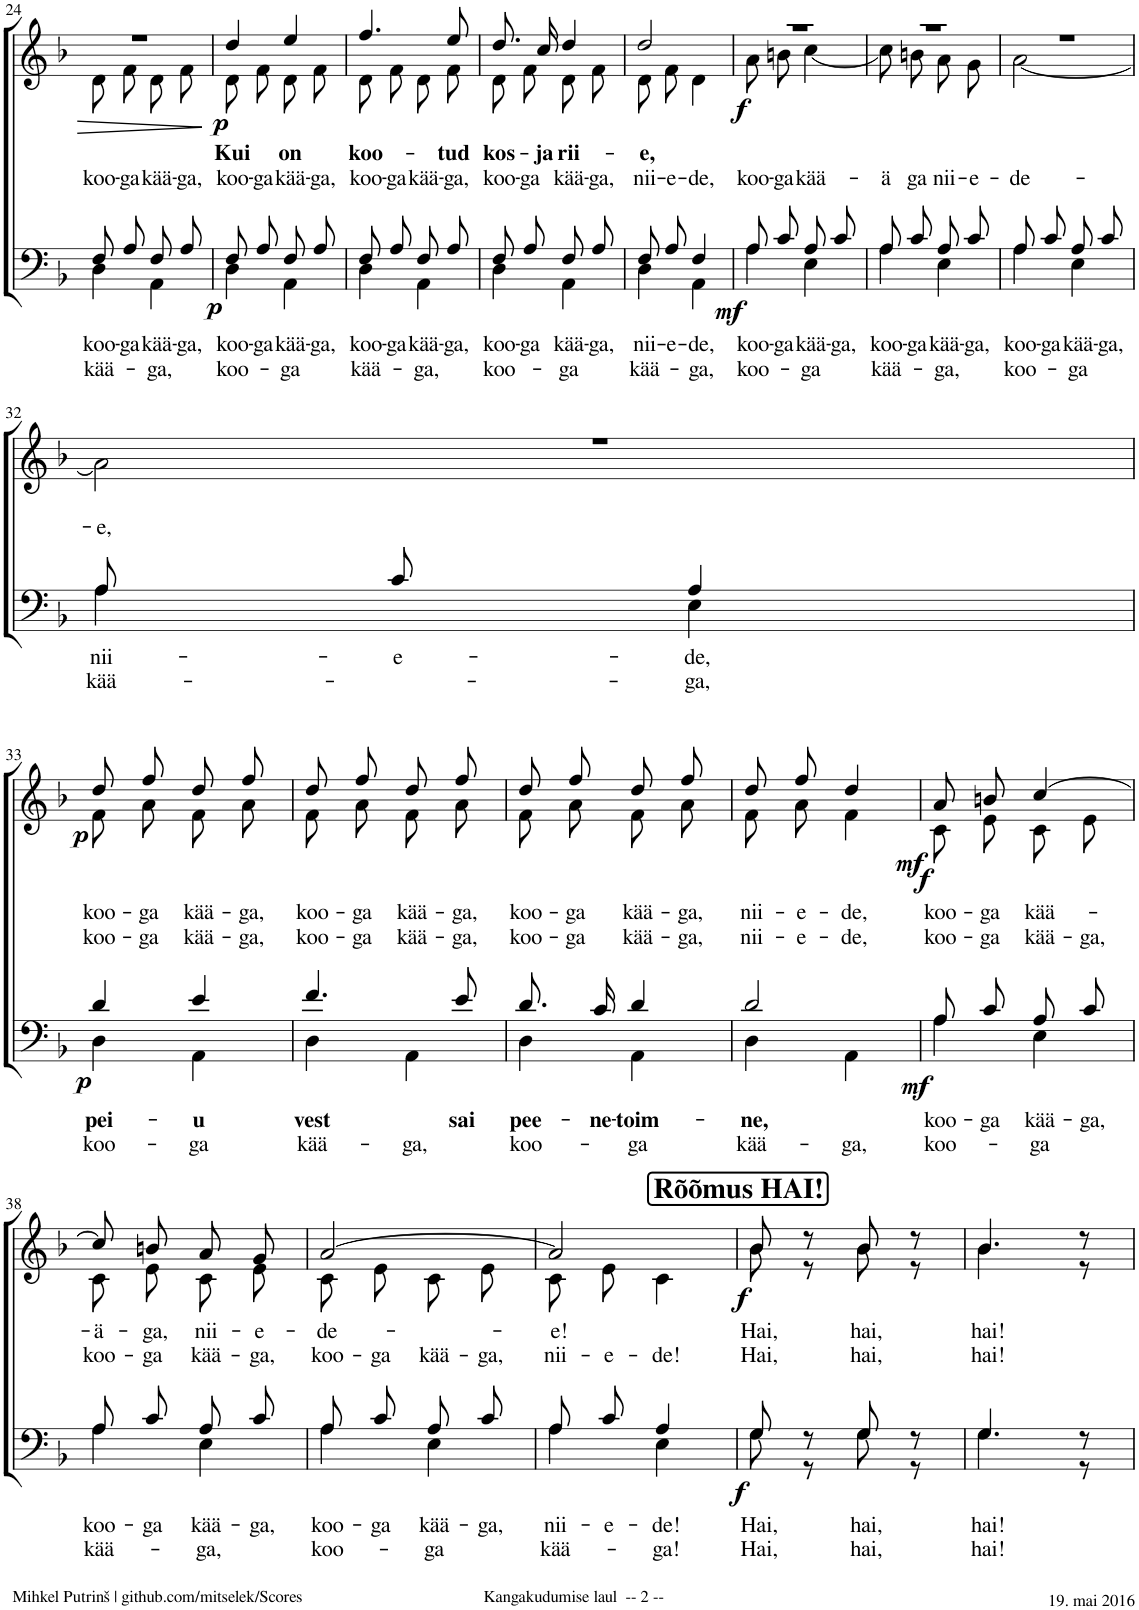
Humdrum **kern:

**kern	**text	**text	**dynam	**kern	**text	**text	**dynam
*part2	*part2	*part2	*part2	*part1	*part1	*part1	*part1
*staff2	*staff2	*staff2	*staff2	*staff1	*staff1	*staff1	*staff1
*I"T B	*	*	*	*I"S A	*	*	*
!!LO:PB:g=z
*clefF4	*	*	*	*clefG2	*	*	*
*k[b-]	*	*	*	*k[b-]	*	*	*
*M2/4	*	*	*	*M2/4	*	*	*
=24	=24	=24	=24	=24	=24	=24	=24
*^	*	*	*	*	*	*	*
!	!	!LO:LY:b	!	!	!	!	!	!
*	*^	*	*	*	*	*	*	*
!	!	!	!	!LO:LY:b	!	!	!	!LO:LY:b	!
*	*	*	*	*	*	*^	*	*	*
2ryy	8F/L	4D\	.	kää-	.	2r	8d\L	.	koo-	.
!	!	!	!LO:LY:b	!	!	!	!	!	!LO:LY:b	!
.	8A/J	.	-ga	.	.	.	8f\J	.	-ga	.
!	!	!	!LO:LY:b	!	!	!	!	!	!	!
!	!	!	!	!LO:LY:b	!	!	!	!	!LO:LY:b	!
.	8F/L	4AA\	.	-ga,	.	.	8d\L	.	kää-	.
!	!	!	!LO:LY:b	!	!	!	!	!	!LO:LY:b	!
.	8A/J	.	-ga,	.	.	.	8f\J	.	-ga,	.
=25	=25	=25	=25	=25	=25	=25	=25	=25	=25	=25
!	!	!	!LO:LY:b	!	!	!	!	!	!	!
!	!	!	!	!LO:LY:b	!	!	!	!LO:LY:b	!	!
!	!	!	!	!	!LO:DY:b	!	!	!	!LO:LY:b	!LO:DY:b
2ryy	8F/L	4D\	.	koo-	p	4dd/	8d\L	.	koo-	p
!	!	!	!LO:LY:b	!	!	!	!	!	!LO:LY:b	!
.	8A/J	.	-ga	.	.	.	8f\J	.	-ga	.
!	!	!	!LO:LY:b	!	!	!	!	!	!	!
!	!	!	!	!LO:LY:b	!	!	!	!LO:LY:b	!	!
!	!	!	!	!	!	!	!	!	!LO:LY:b	!
.	8F/L	4AA\	.	-ga	.	4ee/	8d\L	.	kää-	.
!	!	!	!LO:LY:b	!	!	!	!	!	!LO:LY:b	!
.	8A/J	.	-ga,	.	.	.	8f\J	.	-ga,	.
=26	=26	=26	=26	=26	=26	=26	=26	=26	=26	=26
!	!	!	!LO:LY:b	!	!	!	!	!	!	!
!	!	!	!	!LO:LY:b	!	!	!	!LO:LY:b	!	!
!	!	!	!	!	!	!	!	!	!LO:LY:b	!
2ryy	8F/L	4D\	.	kää-	.	4.ff/	8d\L	.	koo-	.
!	!	!	!LO:LY:b	!	!	!	!	!	!LO:LY:b	!
.	8A/J	.	-ga	.	.	.	8f\J	.	-ga	.
!	!	!	!LO:LY:b	!	!	!	!	!	!	!
!	!	!	!	!LO:LY:b	!	!	!	!	!LO:LY:b	!
.	8F/L	4AA\	.	-ga,	.	.	8d\L	.	kää-	.
!	!	!	!LO:LY:b	!	!	!	!	!LO:LY:b	!	!
!	!	!	!	!	!	!	!	!	!LO:LY:b	!
.	8A/J	.	-ga,	.	.	8ee/	8f\J	.	-ga,	.
=27	=27	=27	=27	=27	=27	=27	=27	=27	=27	=27
!	!	!	!LO:LY:b	!	!	!	!	!	!	!
!	!	!	!	!LO:LY:b	!	!	!	!LO:LY:b	!	!
!	!	!	!	!	!	!	!	!	!LO:LY:b	!
2ryy	8F/L	4D\	.	koo-	.	8.dd/L	8d\L	.	koo-	.
!	!	!	!LO:LY:b	!	!	!	!	!	!LO:LY:b	!
.	8A/J	.	-ga	.	.	.	8f\J	.	-ga	.
!	!	!	!	!	!	!	!	!LO:LY:b	!	!
.	.	.	.	.	.	16cc/Jk	.	-ja	.	.
!	!	!	!LO:LY:b	!	!	!	!	!	!	!
!	!	!	!	!LO:LY:b	!	!	!	!LO:LY:b	!	!
!	!	!	!	!	!	!	!	!	!LO:LY:b	!
.	8F/L	4AA\	.	-ga	.	4dd/	8d\L	.	kää-	.
!	!	!	!LO:LY:b	!	!	!	!	!	!LO:LY:b	!
.	8A/J	.	-ga,	.	.	.	8f\J	.	-ga,	.
=28	=28	=28	=28	=28	=28	=28	=28	=28	=28	=28
!	!	!	!LO:LY:b	!	!	!	!	!	!	!
!	!	!	!	!LO:LY:b	!	!	!	!LO:LY:b	!	!
!	!	!	!	!	!	!	!	!	!LO:LY:b	!
2ryy	8F/L	4D\	.	kää-	.	2dd/	8d\L	.	nii-	.
!	!	!	!LO:LY:b	!	!	!	!	!	!LO:LY:b	!
.	8A/J	.	-e-	.	.	.	8f\J	.	-e-	.
!	!	!	!LO:LY:b	!	!	!	!	!	!	!
!	!	!	!	!LO:LY:b	!	!	!	!	!LO:LY:b	!
.	4F/	4AA\	.	-ga,	.	.	4d\	.	-de,	.
=29	=29	=29	=29	=29	=29	=29	=29	=29	=29	=29
!	!	!	!LO:LY:b	!	!	!	!	!	!	!
!	!	!	!	!LO:LY:b	!LO:DY:b	!	!	!	!LO:LY:b	!LO:DY:b
2ryy	8A/L	4A\	.	koo-	mf	2r	8a\L	.	koo-	f
!	!	!	!LO:LY:b	!	!	!	!	!	!LO:LY:b	!
.	8c/J	.	-ga	.	.	.	8bn\J	.	-ga	.
!	!	!	!LO:LY:b	!	!	!	!	!	!	!
!	!	!	!	!LO:LY:b	!	!	!	!	!LO:LY:b	!
.	8A/L	4E\	.	-ga	.	.	[4cc\	.	kää-	.
!	!	!	!LO:LY:b	!	!	!	!	!	!	!
.	8c/J	.	-ga,	.	.	.	.	.	.	.
=30	=30	=30	=30	=30	=30	=30	=30	=30	=30	=30
!	!	!	!LO:LY:b	!	!	!	!	!	!	!
!	!	!	!	!LO:LY:b	!	!	!	!	!LO:LY:b	!
2ryy	8A/L	4A\	.	kää-	.	2r	8cc\L]	.	-ä	.
!	!	!	!LO:LY:b	!	!	!	!	!	!LO:LY:b	!
.	8c/J	.	-ga	.	.	.	8bn\J	.	ga	.
!	!	!	!LO:LY:b	!	!	!	!	!	!	!
!	!	!	!	!LO:LY:b	!	!	!	!	!LO:LY:b	!
.	8A/L	4E\	.	-ga,	.	.	8a\L	.	nii-	.
!	!	!	!LO:LY:b	!	!	!	!	!	!LO:LY:b	!
.	8c/J	.	-ga,	.	.	.	8g\J	.	-e-	.
=31	=31	=31	=31	=31	=31	=31	=31	=31	=31	=31
!	!	!	!LO:LY:b	!	!	!	!	!	!	!
!	!	!	!	!LO:LY:b	!	!	!	!	!LO:LY:b	!
2ryy	8A/L	4A\	.	koo-	.	2r	[2a\	.	-de-	.
!	!	!	!LO:LY:b	!	!	!	!	!	!	!
.	8c/J	.	-ga	.	.	.	.	.	.	.
!	!	!	!LO:LY:b	!	!	!	!	!	!	!
!	!	!	!	!LO:LY:b	!	!	!	!	!	!
.	8A/L	4E\	.	-ga	.	.	.	.	.	.
!	!	!	!LO:LY:b	!	!	!	!	!	!	!
.	8c/J	.	-ga,	.	.	.	.	.	.	.
!!LO:LB:g=z	!!
=32	=32	=32	=32	=32	=32	=32	=32	=32	=32	=32
!	!	!	!LO:LY:b	!	!	!	!	!	!	!
!	!	!	!	!LO:LY:b	!	!	!	!	!LO:LY:b	!
2ryy	8A/L	4A\	.	kää-	.	2r	2a\]	.	-e,	.
!	!	!	!LO:LY:b	!	!	!	!	!	!	!
.	8c/J	.	-e-	.	.	.	.	.	.	.
!	!	!	!LO:LY:b	!	!	!	!	!	!	!
!	!	!	!	!LO:LY:b	!	!	!	!	!	!
.	4A/	4E\	.	-ga,	.	.	.	.	.	.
!!LO:LB:g=z	!!
=33	=33	=33	=33	=33	=33	=33	=33	=33	=33	=33
!	!	!	!LO:LY:b	!	!	!	!	!	!	!
!	!	!	!	!LO:LY:b	!	!	!	!LO:LY:b	!	!
!	!	!	!	!	!LO:DY:b	!	!	!	!LO:LY:b	!LO:DY:b
2ryy	4d/	4D\	.	koo-	p	8dd/L	8f\L	.	koo-	p
!	!	!	!	!	!	!	!	!LO:LY:b	!	!
!	!	!	!	!	!	!	!	!	!LO:LY:b	!
.	.	.	.	.	.	8ff/J	8a\J	.	-ga	.
!	!	!	!LO:LY:b	!	!	!	!	!	!	!
!	!	!	!	!LO:LY:b	!	!	!	!LO:LY:b	!	!
!	!	!	!	!	!	!	!	!	!LO:LY:b	!
.	4e/	4AA\	.	-ga	.	8dd/L	8f\L	.	kää-	.
!	!	!	!	!	!	!	!	!LO:LY:b	!	!
!	!	!	!	!	!	!	!	!	!LO:LY:b	!
.	.	.	.	.	.	8ff/J	8a\J	.	-ga,	.
=34	=34	=34	=34	=34	=34	=34	=34	=34	=34	=34
!	!	!	!LO:LY:b	!	!	!	!	!	!	!
!	!	!	!	!LO:LY:b	!	!	!	!LO:LY:b	!	!
!	!	!	!	!	!	!	!	!	!LO:LY:b	!
2ryy	4.f/	4D\	.	kää-	.	8dd/L	8f\L	.	koo-	.
!	!	!	!	!	!	!	!	!LO:LY:b	!	!
!	!	!	!	!	!	!	!	!	!LO:LY:b	!
.	.	.	.	.	.	8ff/J	8a\J	.	-ga	.
!	!	!	!	!LO:LY:b	!	!	!	!LO:LY:b	!	!
!	!	!	!	!	!	!	!	!	!LO:LY:b	!
.	.	4AA\	.	-ga,	.	8dd/L	8f\L	.	kää-	.
!	!	!	!LO:LY:b	!	!	!	!	!LO:LY:b	!	!
!	!	!	!	!	!	!	!	!	!LO:LY:b	!
.	8e/	.	sai	.	.	8ff/J	8a\J	.	-ga,	.
=35	=35	=35	=35	=35	=35	=35	=35	=35	=35	=35
!	!	!	!LO:LY:b	!	!	!	!	!	!	!
!	!	!	!	!LO:LY:b	!	!	!	!LO:LY:b	!	!
!	!	!	!	!	!	!	!	!	!LO:LY:b	!
2ryy	8.d/L	4D\	.	koo-	.	8dd/L	8f\L	.	koo-	.
!	!	!	!	!	!	!	!	!LO:LY:b	!	!
!	!	!	!	!	!	!	!	!	!LO:LY:b	!
.	.	.	.	.	.	8ff/J	8a\J	.	-ga	.
!	!	!	!LO:LY:b	!	!	!	!	!	!	!
.	16c/Jk	.	-ne-	.	.	.	.	.	.	.
!	!	!	!LO:LY:b	!	!	!	!	!	!	!
!	!	!	!	!LO:LY:b	!	!	!	!LO:LY:b	!	!
!	!	!	!	!	!	!	!	!	!LO:LY:b	!
.	4d/	4AA\	.	-ga	.	8dd/L	8f\L	.	kää-	.
!	!	!	!	!	!	!	!	!LO:LY:b	!	!
!	!	!	!	!	!	!	!	!	!LO:LY:b	!
.	.	.	.	.	.	8ff/J	8a\J	.	-ga,	.
=36	=36	=36	=36	=36	=36	=36	=36	=36	=36	=36
!	!	!	!LO:LY:b	!	!	!	!	!	!	!
!	!	!	!	!LO:LY:b	!	!	!	!LO:LY:b	!	!
!	!	!	!	!	!	!	!	!	!LO:LY:b	!
2ryy	2d/	4D\	.	kää-	.	8dd/L	8f\L	.	nii-	.
!	!	!	!	!	!	!	!	!LO:LY:b	!	!
!	!	!	!	!	!	!	!	!	!LO:LY:b	!
.	.	.	.	.	.	8ff/J	8a\J	.	-e-	.
!	!	!	!	!LO:LY:b	!	!	!	!LO:LY:b	!	!
!	!	!	!	!	!	!	!	!	!LO:LY:b	!
.	.	4AA\	.	-ga,	.	4dd/	4f\	.	-de,	.
=37	=37	=37	=37	=37	=37	=37	=37	=37	=37	=37
!	!	!	!LO:LY:b	!	!	!	!	!	!	!
!	!	!	!	!LO:LY:b	!	!	!	!LO:LY:b	!	!
!	!	!	!	!	!LO:DY:b	!	!	!	!LO:LY:b	!LO:DY:b
!	!	!	!	!	!	!	!	!	!	!LO:DY:n=1:b
2ryy	8A/L	4A\	.	koo-	mf	8a/L	8c\L	.	koo-	f mf
!	!	!	!LO:LY:b	!	!	!	!	!LO:LY:b	!	!
!	!	!	!	!	!	!	!	!	!LO:LY:b	!
.	8c/J	.	-ga	.	.	8bn/J	8e\J	.	-ga	.
!	!	!	!LO:LY:b	!	!	!	!	!	!	!
!	!	!	!	!LO:LY:b	!	!	!	!LO:LY:b	!	!
!	!	!	!	!	!	!	!	!	!LO:LY:b	!
.	8A/L	4E\	.	-ga	.	[4cc/	8c\L	.	kää-	.
!	!	!	!LO:LY:b	!	!	!	!	!	!LO:LY:b	!
.	8c/J	.	-ga,	.	.	.	8e\J	.	-ga,	.
!!LO:LB:g=z	!!
=38	=38	=38	=38	=38	=38	=38	=38	=38	=38	=38
!	!	!	!LO:LY:b	!	!	!	!	!	!	!
!	!	!	!	!LO:LY:b	!	!	!	!LO:LY:b	!	!
!	!	!	!	!	!	!	!	!	!LO:LY:b	!
2ryy	8A/L	4A\	.	kää-	.	8cc/L]	8c\L	.	koo-	.
!	!	!	!LO:LY:b	!	!	!	!	!LO:LY:b	!	!
!	!	!	!	!	!	!	!	!	!LO:LY:b	!
.	8c/J	.	-ga	.	.	8bn/J	8e\J	.	-ga	.
!	!	!	!LO:LY:b	!	!	!	!	!	!	!
!	!	!	!	!LO:LY:b	!	!	!	!LO:LY:b	!	!
!	!	!	!	!	!	!	!	!	!LO:LY:b	!
.	8A/L	4E\	.	-ga,	.	8a/L	8c\L	.	kää-	.
!	!	!	!LO:LY:b	!	!	!	!	!LO:LY:b	!	!
!	!	!	!	!	!	!	!	!	!LO:LY:b	!
.	8c/J	.	-ga,	.	.	8g/J	8e\J	.	-ga,	.
=39	=39	=39	=39	=39	=39	=39	=39	=39	=39	=39
!	!	!	!LO:LY:b	!	!	!	!	!	!	!
!	!	!	!	!LO:LY:b	!	!	!	!LO:LY:b	!	!
!	!	!	!	!	!	!	!	!	!LO:LY:b	!
2ryy	8A/L	4A\	.	koo-	.	[2a/	8c\L	.	koo-	.
!	!	!	!LO:LY:b	!	!	!	!	!	!LO:LY:b	!
.	8c/J	.	-ga	.	.	.	8e\J	.	-ga	.
!	!	!	!LO:LY:b	!	!	!	!	!	!	!
!	!	!	!	!LO:LY:b	!	!	!	!	!LO:LY:b	!
.	8A/L	4E\	.	-ga	.	.	8c\L	.	kää-	.
!	!	!	!LO:LY:b	!	!	!	!	!	!LO:LY:b	!
.	8c/J	.	-ga,	.	.	.	8e\J	.	-ga,	.
=40	=40	=40	=40	=40	=40	=40	=40	=40	=40	=40
!	!	!	!LO:LY:b	!	!	!	!	!	!	!
!	!	!	!	!LO:LY:b	!	!	!	!LO:LY:b	!	!
!	!	!	!	!	!	!	!	!	!LO:LY:b	!
2ryy	8A/L	4A\	.	kää-	.	2a/]	8c\L	.	nii-	.
!	!	!	!LO:LY:b	!	!	!	!	!	!LO:LY:b	!
.	8c/J	.	-e-	.	.	.	8e\J	.	-e-	.
!	!	!	!LO:LY:b	!	!	!	!	!	!	!
!	!	!	!	!LO:LY:b	!	!	!	!	!LO:LY:b	!
.	4A/	4E\	.	-ga!	.	.	4c\	.	-de!	.
!!LO:REH:place=s1:a:B:cj:fs=14:t=Rõõmus HAI!	!!
=41	=41	=41	=41	=41	=41	=41	=41	=41	=41	=41
!	!	!	!LO:LY:b	!	!	!	!	!	!	!
!	!	!	!	!LO:LY:b	!	!	!	!LO:LY:b	!	!
!	!	!	!	!	!LO:DY:b	!	!	!	!LO:LY:b	!LO:DY:b
2ryy	8G/	8G\	.	Hai,	f	8b-/	8b-\	.	Hai,	f
.	8r	8r	.	.	.	8r	8r	.	.	.
!	!	!	!LO:LY:b	!	!	!	!	!	!	!
!	!	!	!	!LO:LY:b	!	!	!	!LO:LY:b	!	!
!	!	!	!	!	!	!	!	!	!LO:LY:b	!
.	8G/	8G\	.	hai,	.	8b-/	8b-\	.	hai,	.
.	8r	8r	.	.	.	8r	8r	.	.	.
=42	=42	=42	=42	=42	=42	=42	=42	=42	=42	=42
!	!	!	!LO:LY:b	!	!	!	!	!	!	!
!	!	!	!	!LO:LY:b	!	!	!	!LO:LY:b	!	!
!	!	!	!	!	!	!	!	!	!LO:LY:b	!
2ryy	4.G/	4.G\	.	hai!	.	4.b-/	4.b-\	.	hai!	.
.	8r	8r	.	.	.	8r	8r	.	.	.
*v	*v	*v	*	*	*	*	*	*	*	*
*	*	*	*	*v	*v	*	*	*
=	=	=	=	=	=	=	=
*-	*-	*-	*-	*-	*-	*-	*-
